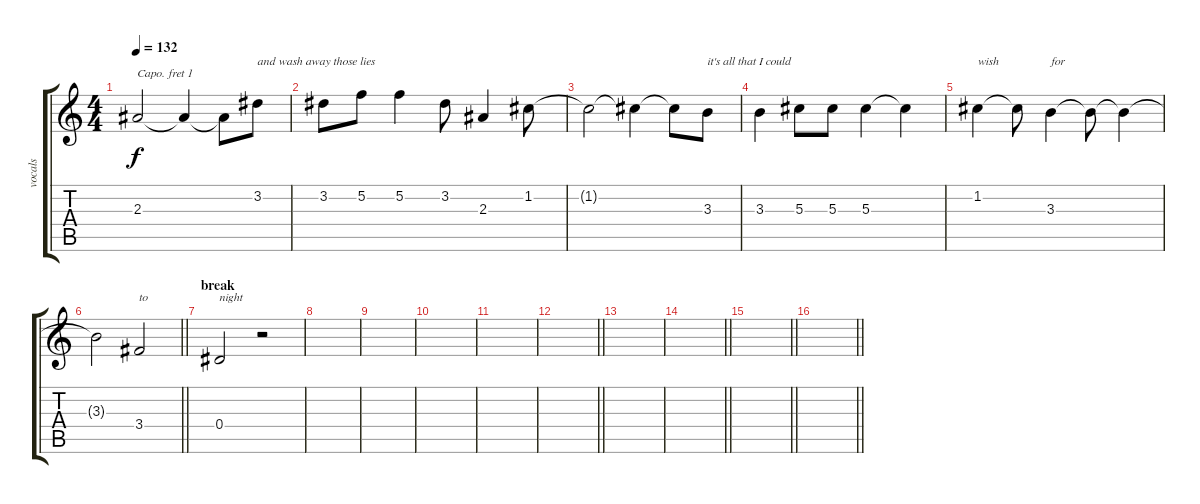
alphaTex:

\track ("vocals" "vocals") {instrument overdrivenguitar}
\staff {score tabs}
\capo 1
\tuning (E4 B3 G3 D3 A2 E2) {hide}
\ts (4 4)
\tempo 132
\clef g2
\ks c
2.3{t}.2{dy f} 2.3{t}.4 2.3{t}.8 3.2.8{txt "and wash away those lies"} |
3.2.8 5.2.8 5.2.4 3.2.8 2.3.4 1.2.8 |
1.2{t}.2 1.2{t}.4 1.2{t}.8 3.3.8{txt "it's all that I could"} |
3.3.4 5.3.8 5.3.8 5.3.4 5.3{t}.4 |
1.2.4{txt "wish"} 1.2{t}.8 3.3.4{txt "for"} 3.3{t}.8 3.3{t}.4 |
\barLineRight lightlight
3.3{t}.2 3.4.2{txt "to"} |
\section ("" "break ")
0.4.2{txt "night"} r.2 |
|
|
|
|
\barLineRight lightlight
|
|
\barLineRight lightlight
|
\barLineRight lightlight
|
\barLineRight lightlight
